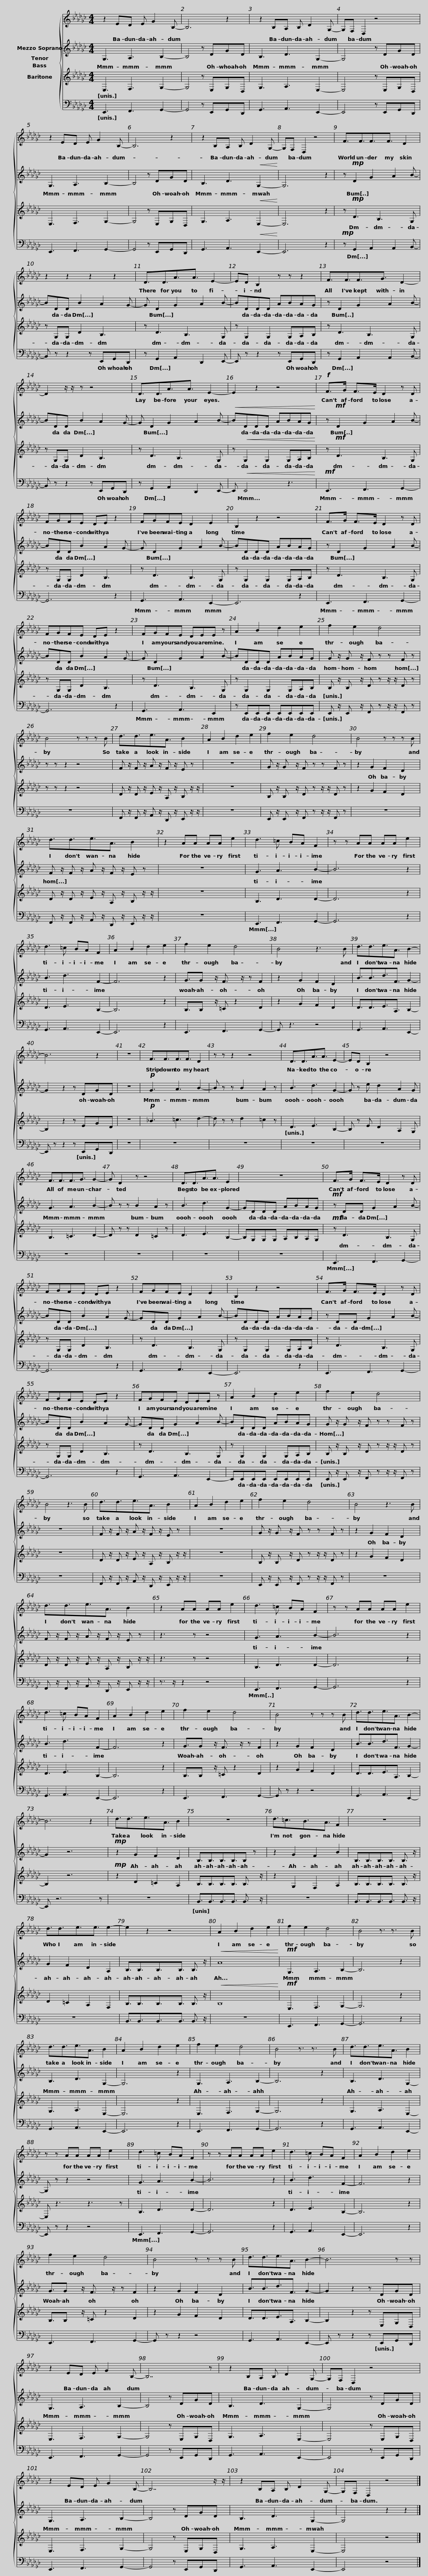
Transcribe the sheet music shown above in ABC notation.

X:1
%%score { 1 2 3 4 }
L:1/8
M:4/4
I:linebreak $
K:Gb
V:1 treble
V:2 treble
V:3 treble
V:4 bass
V:1
 z2 ED E G2 B,- | B,6 z2 | z2 B,A, B, D2 G,- |$ G,F, D,2 z4 | z2 ED E G2 B,- | %5
 B,6 z2 |$ z2 B,A, B, D2 G,- | G,F, D,2 z4 | F3/2F3/2F3/2F3/2 D2 |$ z2 z2 z2 z2 | %10
 D3/2D3/2A3/2A3/2 E2- |$ ED B,2 z z z2 | F3/2F3/2F3/2G3/2 D2- |$ D2 z/ z/ z z4 | D3/2D3/2A3/2A3/2 E2- |$ %15
 E2 z2 z4 |!f! F>G F>E D2 z D |$ FGFE DE z2 | FGFE D2 E2 |$ B,2 z2 z4 | %20
 F>G F>E D2 z D |$ FGFE DE z2 | FGFE DEE z |$ A2 B2 d2 e2 | f2 e2 d4 | %25
 B4 z z z B |$ d3/2d3/2e3/2A3/2 B2 | A2 B2 d2 e2 | f2 e2 d4 |$ B4 z z z B | %30
 d3/2d3/2e3/2A3/2 B2 | z2 AA AA e2 |$ d3 =c BA F2 | z z AA AA e2 | d3 =c BA F2 | %35
 A2 B2 d2 e2 |$ f2 e2 d4 | B4 z3 B | d3/2d3/2e3/2A3/2 B2- |$ B6 z2 | %40
 z8 | F3/2F3/2F3/2F3/2 D2 | z z z2 z4 |$ D3/2D3/2A3/2A3/2 E2- | ED B,2 z4 | %45
 F3/2F3/2F3/2G3/2 G2- |$ G D2 z z4 | D3/2D3/2A3/2A3/2 E2 | z8 |$ F>G F>E D2 z D | %50
 FGFE DE z2 |$ FGFE D2 E2 | B,2 z2 z4 |$ F>G F>E D2 z D | FGFE DE z2 |$ %55
 FGFE DEE z | A2 B2 d2 e2 |$ f2 e2 d4 | B4 z3 B | d3/2d3/2e3/2A3/2 B2 | %60
 A2 B2 d2 e2 |$ f2 e2 d4 | B4 z3 B | d3/2d3/2e3/2A3/2 B2 |$ z2 AA AA e2 | %65
 d3 =c BA F2 | z z AA AA e2 |$ d3 =c BA F2 | A2 B2 d2 e2 | f2 e2 d4 | %70
 B4 z z z B |$ d3/2d3/2e3/2A3/2 B2- | B6 z2 | d3/2d3/2e3/2A3/2 B2 | z8 |$ %75
 d3/2=c3/2B3/2A3/2 F2 | z8 | d3/2d3/2e3/2e3/2 e2- |$ e2 z2 z4 | A2 B2 d2 e2 | %80
 f2 e2 d4 | B4 z3/2 z3/2 B |$ d3/2d3/2e3/2A3/2 B2 | A2 B2 d2 e2 | f2 e2 d4 | %85
 B4 z3/2 z3/2 B |$ d3/2d3/2e3/2A3/2 B2 | z z AA AA e2 | d3 =c BA F2 |$ z z AA AA e2 | %90
 d3 =c BA F2 | A2 B2 d2 e2 | f2 e2 d4 |$ B4 z z z B | d3/2d3/2e3/2A3/2 B2- | %95
 B6 z z |$ z2 ED E G2 B,- | B,7 z | z2 B,A, B, D2 G,- |$ G,F, D,2 z4 | %100
 z2 ED E G2 B,- | B,7 z/ z/ |$ z2 B,A, B, D2 G,- | G,F, D,2 z4 |] %104
V:2
 G,3 A,3 B,2- | B,4 z DGD | B,3 D3 G,2- |$ G,4 z DGD | G,3 A,3 B,2- | %5
 B,4 z DGD |$ B,3 D3!<(! G,2-!<)! | G,6 z2 | z!mp! D2 G2 A2 B- |$ BDD B2 A2 G- | %10
 G D2 G2 A2 B- |$ BDDD ABAG | z D2 G2 A2 B- |$ BDD B2 A2 G- | G D2 G2 A2 B- |$ %15
!<(! BDDD ABAG!<)! | z!mf! D2 G2 A2 B- |$ BDD B2 A2 G- | G D2 G2 A2 B- |$ BDDD ABAG | %20
 z D2 G2 A2 B- |$ BDD B2 A2 G- | G D2 G2 A2 B- |$ BDDD ABAG | G z/ G z/ F z z F z | %25
 z z z2 z4 |$ F z/ F z/ A z/ F z/ E z | z8 | G z/ G z/ F z z F z |$ z2 G2 F2 D2 | %30
 F z/ F z/ A z/ F z/ E z | z8 |$ G3 A3 B2- | B6 z2 | B3 d3 F2- | %35
 F6 z2 |$ G3/2G z/ F3/2 z/ z F2 | z2 G2 F2 D2 | B3/2B3/2d3/2F3/2 G2- |$ G2 z2 z DGD | %40
 z8 |!p! G3 A3 B2- | B z z B2 A2 z |$ B3 d3 G2- | G z e d2 A2 G | %45
 G3 A3 B2- |$ B z z B2 A2 z | B3 d3 G2- | GDDD ABAG |$!mf! z DD G2 A2 B- | %50
 BDD B2 A2 G- |$ GDD G2 A2 B- | BDDD ABAG |$ z DD G2 A2 B- | BDD B2 A2 G- |$ %55
 GDD G2 A2 B- | BDDD ABAG |$ G z/ G z/ F z z F z | z8 | F z/ F z/ A z/ F z/ E z | %60
 z8 |$ G z/ G z/ F z z F z | z2 G2 F2 D2 | F z/ F z/ A z/ F z/ E z |$ z3 z z4 | %65
 G3 A3 B2- | B6 z2 |$ B3 d3 F2- | F6 z2 | G3/2G z/ F3/2 z/ z F2 | %70
 z2 G2 F2 D2 |$ B3/2B3/2d3/2F3/2 G2- | G2 z6 |!mp! z2 G2 F2 D2 | B,3/2B,3/2B,3/2B,3/2B, z |$ %75
 z2 G2 F2 B2 | B,3/2B,3/2B,3/2B,3/2 B,3/2 z/ | G2 F2 D2 A,2 |$ B,3/2B,3/2B,3/2B,3/2 B,3/2 z/ |!<(! A8!<)! | %80
!mf! G,3 A,3 B,2- | B,6 z2 |$ B,3 D3 G,2- | G,6 z2 | G,3 A,3 B,2- | %85
 B,6 z2 |$ B,3 D3 G,2- | G, z z2 z4 | G3 A3 B2- |$ B6 z2 | %90
 B3 d3 F2- | F6 z2 | G3/2G z/ F3/2 z/ z F2 |$ z2 G2 F2 D2 | B3/2B3/2d3/2F3/2 G2- | %95
 G2 z2 z DGD |$ G,3 A,3 B,2- | B,4 z DGD | B,3 D3 G,2- |$ G,4 z DGD | %100
 G,3 A,3 B,2- | B,4 z DGD |$ B,3 D3 G,2- | G,4 z2 z2 |] %104
V:3
 E,3 F,3 G,2- | G,4 z E,G,D, | G,3 A,3 E,2- |$ E,4 z E,G,D, | E,3 F,3 G,2- | %5
 G,4 z E,G,D, |$ G,3 A,3!<(! E,2-!<)! | E,6 z2 | z!mp! D3 B,3 G, |$ z G,G, D2 B,3 | %10
 z D3 B,3 G, |$ z G,2 G,2 G,A,B, | z D3 B,3 G, |$ z G,G, D2 B,3 | z D3 B,3 G, |$ %15
 z!<(! G,2 G,2 G,A,B,!<)! | z!mf! D3 B,3 G, |$ z G,G, D2 B,3 | z D3 B,3 G, |$ z G,2 G,2 G,A,B, | %20
 z D3 B,3 G, |$ z G,G, D2 B,3 | z D3 B,3 G, |$ z G,2 G,2 G,A,B, | B, z/ B, z/ D z z/ z/ D z | %25
 z z z2 z4 |$ D z/ D z/ E z/ A, z/ B, z/ z/ | z8 | B, z/ B, z/ D z z/ z/ D z |$ z2 G2 F2 D2 | %30
 D z/ D z/ E z/ A, z/ B, z/ z/ | z8 |$ B,3 D3 D2- | D6 z2 | D3 E3 B,2- | %35
 B,6 z2 |$ B,3/2B, z/ =C z2 D2 | z2 G2 F2 D2 | D3/2D3/2E3/2A,3/2 B,2- |$ B,2 z2 z EGD | %40
 z8 |!p! _B3 =c3 d2- | d z z d2 =c2 z |$ D3 E3 B,2- | B, z E D2 A,2 G, | %45
 B,3 =C3 D2- |$ D z z D2 =C2 z | D3 E3 B,2- | B,G,G,G, A,B,A,G, |$!mf! z D3 B,3 G, | %50
 z G,G, D2 B,3 |$ z D3 B,3 G, | z G,2 G,2 G,A,B, |$ z D3 B,3 G, | z G,G, D2 B,3 |$ %55
 z D3 B,3 G, | z G,2 G,2 G,A,B, |$ B, z/ B, z/ D z z/ z/ D z | z8 | D z/ D z/ E z/ A, z/ B, z/ z/ | %60
 z8 |$ B, z/ B, z/ D z z/ z/ D z | z2 G2 F2 D2 | D z/ D z/ E z/ A, z/ B, z/ z/ |$ z3 z z4 | %65
 B,3 D3 D2- | D6 z2 |$ D3 E3 B,2- | B,6 z2 | B,3/2B, z/ =C z2 D2 | %70
 z2 G2 F2 D2 |$ D3/2D3/2E3/2A,3/2 B,2- | B,2 z6 |!mp! z2 D2 =C2 A,2 | B,3/2B,3/2B,3/2B,3/2 B,3/2 z/ |$ %75
 z2 G,2 F,2 A,2 | B,3/2B,3/2B,3/2B,3/2 B,3/2 z/ | D2 =C2 A,2 F,2 |$ B,3/2B,3/2B,3/2B,3/2 B,3/2 z/ |!<(! B,8!<)! | %80
!mf! E,3 F,3 G,2- | G,6 z2 |$ G,3 A,3 E,2- | E,6 z2 | E,3 F,3 G,2- | %85
 G,6 z2 |$ G,3 A,3 E,2- | E, z3 z3 z | B,3 D3 D2- |$ D6 z2 | %90
 D3 E3 B,2- | B,6 z2 | B,3/2B, z/ =C z2 D2 |$ z2 G2 F2 D2 | D3/2D3/2E3/2A,3/2 B,2- | %95
 B,2 z2 z E,G,D, |$ E,3 F,3 G,2- | G,4 z E,G,D, | G,3 A,3 E,2- |$ E,4 z E,G,D, | %100
 E,3 F,3 G,2- | G,4 z E,G,D, |$ G,3 A,3 E,2- | E,4 z4 |] %104
V:4
 E,,3 F,,3 G,,2- | G,,4 z E,,G,,D,, | G,,3 A,,3 E,,2- |$ E,,4 z E,,G,,D,, | E,,3 F,,3 G,,2- | %5
 G,,4 z E,,G,,D,, |$ G,,3 A,,3!<(! E,,2-!<)! | E,,6 z2 |!mp! z G,,2 A,,2 A,,2 B,,- |$ B,, z z2 z E,,G,,D,, | %10
 z G,,2 A,,2 D,,2 E,,- |$ E,, z z2 z E,,G,,D,, | z G,,2 A,,2 A,,2 B,,- |$ B,, z z2 z E,,G,,D,, | z G,,2 A,,2 D,,2 E,,- |$ %15
 E,,!<(! E,,4 z3!<)! |!mf! E,,3 F,,3 G,,2- |$ G,,6 z2 | G,,3 A,,3 E,,2- |$ E,,6 z2 | %20
 E,,3 F,,3 G,,2- |$ G,,6 z2 | G,,3 A,,3 E,,2 |$ z E,,E,,E,, E,,E,,E,,E,, | E,, z/ E,, z/ F,, z z/ z/ F,, z | %25
 z8 |$ F,, z/ F,, z/ A,, z/ D,, z/ E,, z/ z/ | z8 | E,, z/ E,, z/ F,, z z/ z/ F,, z |$ z8 | %30
 F,, z/ F,, z/ A,, z/ D,, z/ E,, z/ z/ | z8 |$ E,,3 F,,3 G,,2- | G,,6 z2 | G,,3 A,,3 E,,2- | %35
 E,,6 z2 |$ E,,3 F,,3 G,,2- | G,, z3 z4 | G,,3 A,,3 E,,2- |$ E,, z z2 z E,,G,,D,, | %40
 z8 | z8 | z8 |$ z8 | z8 | %45
 z8 |$ z8 | z8 | z8 |$ E,,3 F,,3 G,,2- | %50
 G,,6 z2 |$ G,,3 A,,3 E,,2- | E,,6 z2 |$ E,,3 F,,3 G,,2- | G,,6 z2 |$ %55
 G,,3 A,,3 E,,2- | E,,E,,E,,E,, E,,E,,E,,E,, |$ E,, z/ E,, z/ F,, z z/ z/ F,, z | z8 | F,, z/ F,, z/ A,, z/ D,, z/ E,, z/ z/ | %60
 z8 |$ E,, z/ E,, z/ F,, z z/ z/ F,, z | z8 | F,, z/ F,, z/ A,, z/ D,, z/ E,, z/ z/ |$ z3/2 z/ z2 z4 | %65
 E,,3 F,,3 G,,2- | G,,6 z2 |$ G,,3 A,,3 E,,2- | E,,6 z2 | E,,3 F,,3 G,,2- | %70
 G,, z z2 z4 |$ G,,3 A,,3 E,,2- | E,, z6 z | z8 | B,,3/2B,,3/2B,,3/2B,,3/2 B,,3/2 z/ |$ %75
 z8 | B,,3/2B,,3/2B,,3/2B,,3/2 B,,3/2 z/ | z8 |$ B,,3/2B,,3/2B,,3/2B,,3/2 B,,3/2 z/ | z8 | %80
 E,,3 F,,3 G,,2- | G,,6 z2 |$ G,,3 A,,3 E,,2- | E,,6 z2 | E,,3 F,,3 G,,2- | %85
 G,,6 z2 |$ G,,3 A,,3 E,,2- | E,, z z2 z4 | E,,3 F,,3 G,,2- |$ G,,6 z2 | %90
 G,,3 A,,3 E,,2- | E,,6 z2 | E,,3 F,,3 G,,2- |$ G,, z z2 z4 | G,,3 A,,3 E,,2- | %95
 E,, z z2 z E,,G,,D,, |$ E,,3 F,,3 G,,2- | G,,4 z E,,G,,D,, | G,,3 A,,3 E,,2- |$ E,,4 z E,,G,,D,, | %100
 E,,3 F,,3 G,,2- | G,,4 z E,,G,,D,, |$ G,,3 A,,3 E,,2- | E,,4 z4 |] %104
